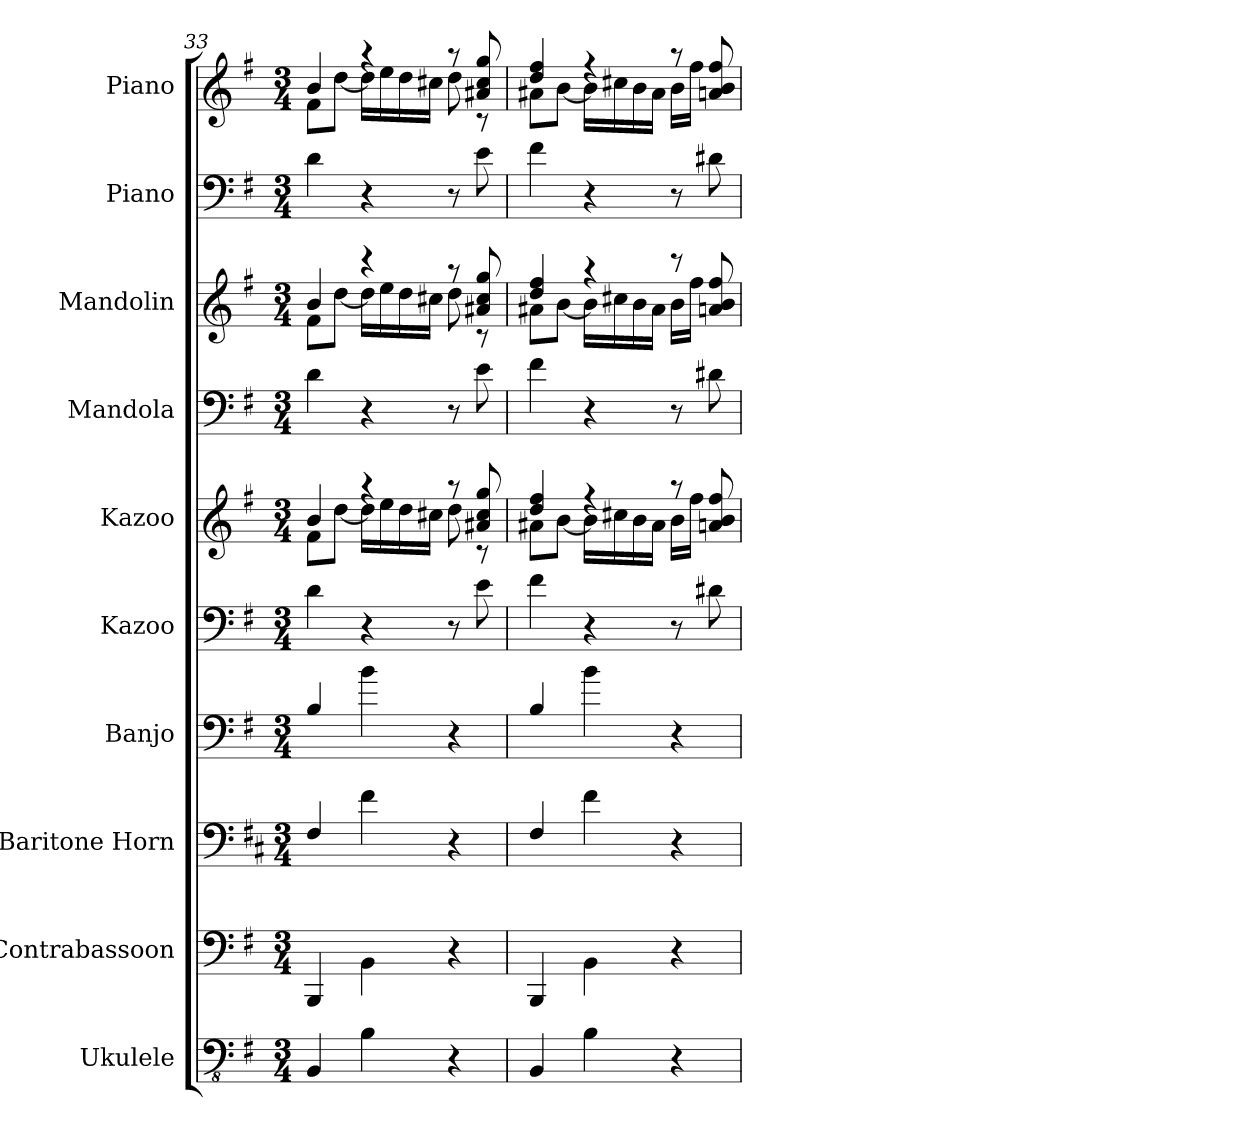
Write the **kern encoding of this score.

**kern	**kern	**kern	**kern	**kern	**kern	**kern	**kern	**kern	**kern
*part10	*part9	*part8	*part7	*part6	*part5	*part4	*part3	*part2	*part1
*staff10	*staff9	*staff8	*staff7	*staff6	*staff5	*staff4	*staff3	*staff2	*staff1
*I"Ukulele	*I"Contrabassoon	*I"Baritone Horn	*I"Banjo	*I"Kazoo	*I"Kazoo	*I"Mandola	*I"Mandolin	*I"Piano	*I"Piano
*I'Uk.	*I'Cbsn.	*I'Bar. Hn.	*I'Bj.	*I'Kaz.	*I'Kaz.	*I'Mda.	*I'Mdn.	*I'Pno.	*I'Pno.
*clefFv4	*clefF4	*clefF4	*clefF4	*clefF4	*clefG2	*clefF4	*	*clefF4	*clefG2
*	*ITrd7c12	*ITrd4c7	*ITrd7c12	*	*	*	*	*	*
*k[f#]	*k[f#]	*k[f#]	*k[f#]	*k[f#]	*k[f#]	*k[f#]	*k[f#]	*k[f#]	*k[f#]
*G:	*G:	*G:	*G:	*G:	*G:	*G:	*G:	*G:	*G:
*M3/4	*M3/4	*M3/4	*M3/4	*M3/4	*M3/4	*M3/4	*M3/4	*M3/4	*M3/4
=33	=33	=33	=33	=33	=33	=33	=33	=33	=33
*	*	*	*	*	*^	*	*^	*	*^
4BBB/	4BBBB/	4BB/	4BB/	4d\	4b/	8f#\L	4d\	4b/	8f#\L	4d\	4b/	8f#\L
.	.	.	.	.	.	[8dd\J	.	.	[8dd\J	.	.	[8dd\J
4BB\	4BBB\	4B\	4B\	4r	4raa	16dd\LL]	4r	4r	16dd\LL]	4r	4raa	16dd\LL]
.	.	.	.	.	.	16ee\	.	.	16ee\	.	.	16ee\
.	.	.	.	.	.	16dd\	.	.	16dd\	.	.	16dd\
.	.	.	.	.	.	16cc#X\JJ	.	.	16cc#X\JJ	.	.	16cc#X\JJ
4r	4r	4r	4r	8r	8raa	8dd\	8r	8r	8dd\	8r	8raa	8dd\
.	.	.	.	8e\	8a#X/ 8cc#/ 8gg/	8r	8e\	8a#X/ 8cc#/ 8gg/	8r	8e\	8a#X/ 8cc#/ 8gg/	8r
=34	=34	=34	=34	=34	=34	=34	=34	=34	=34	=34	=34	=34
4BBB/	4BBBB/	4BB/	4BB/	4f#\	4dd/ 4ff#/	8a#X\L	4f#\	4dd/ 4ff#/	8a#X\L	4f#\	4dd/ 4ff#/	8a#X\L
.	.	.	.	.	.	[8b\J	.	.	[8b\J	.	.	[8b\J
4BB\	4BBB\	4B\	4B\	4r	4rff	16b\LL]	4r	4r	16b\LL]	4r	4rff	16b\LL]
.	.	.	.	.	.	16cc#X\	.	.	16cc#X\	.	.	16cc#X\
.	.	.	.	.	.	16b\	.	.	16b\	.	.	16b\
.	.	.	.	.	.	16a#\JJ	.	.	16a#\JJ	.	.	16a#\JJ
4r	4r	4r	4r	8r	8raa	16b\LL	8r	8r	16b\LL	8r	8raa	16b\LL
.	.	.	.	.	.	16ff#\JJ	.	.	16ff#\JJ	.	.	16ff#\JJ
.	.	.	.	8d#X\	8an/ 8b/ 8ff#/	8ryy	8d#X\	8an/ 8b/ 8ff#/	8ryy	8d#X\	8an/ 8b/ 8ff#/	8ryy
*	*	*	*	*	*v	*v	*	*v	*v	*	*v	*v
=	=	=	=	=	=	=	=	=	=
*-	*-	*-	*-	*-	*-	*-	*-	*-	*-
